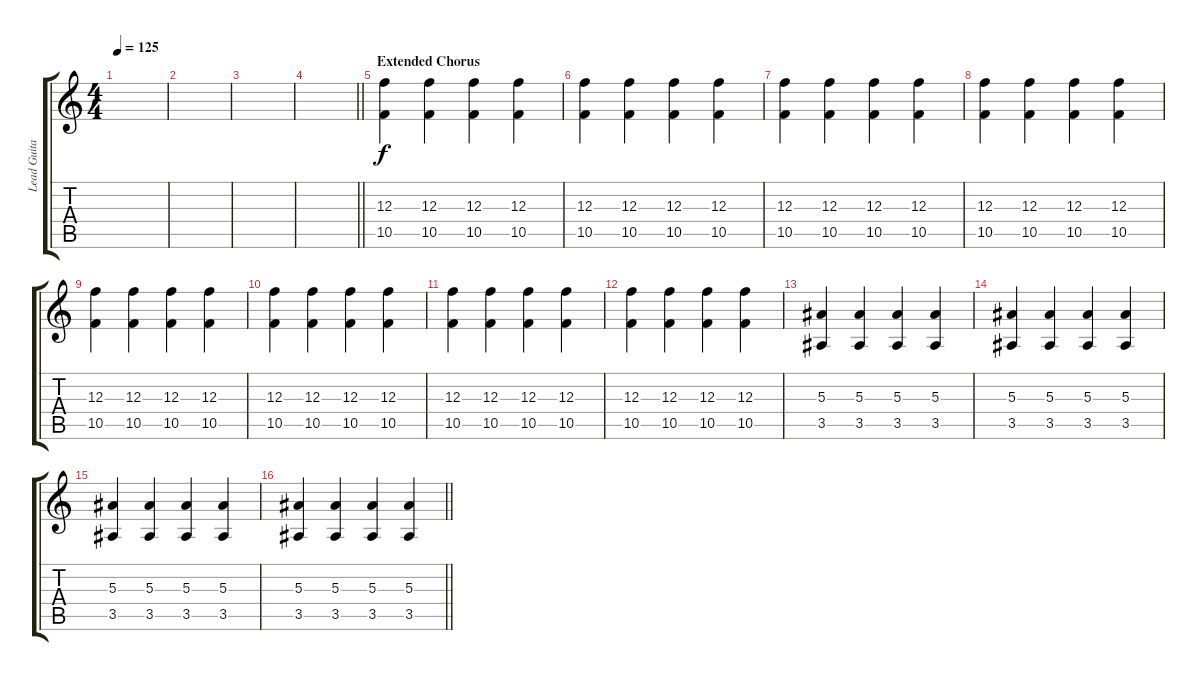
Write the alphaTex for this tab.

\track ("Lead Guitar" "Lead Guita") {instrument electricguitarjazz}
\staff {score tabs}
\tuning (D4 A3 F3 C3 G2 C2) {hide}
\ts (4 4)
\tempo 125
\clef g2
\ks c
|
|
|
\barLineRight lightlight
|
\section ("" "Extended Chorus")
(12.3 10.5).4{volume 11 instrument distortionguitar} (12.3 10.5).4 (12.3 10.5).4 (12.3 10.5).4 |
(12.3 10.5).4 (12.3 10.5).4 (12.3 10.5).4 (12.3 10.5).4 |
(12.3 10.5).4 (12.3 10.5).4 (12.3 10.5).4 (12.3 10.5).4 |
(12.3 10.5).4 (12.3 10.5).4 (12.3 10.5).4 (12.3 10.5).4 |
(12.3 10.5).4 (12.3 10.5).4 (12.3 10.5).4 (12.3 10.5).4 |
(12.3 10.5).4 (12.3 10.5).4 (12.3 10.5).4 (12.3 10.5).4 |
(12.3 10.5).4 (12.3 10.5).4 (12.3 10.5).4 (12.3 10.5).4 |
(12.3 10.5).4 (12.3 10.5).4 (12.3 10.5).4 (12.3 10.5).4 |
(5.3 3.5).4 (5.3 3.5).4 (5.3 3.5).4 (5.3 3.5).4 |
(5.3 3.5).4 (5.3 3.5).4 (5.3 3.5).4 (5.3 3.5).4 |
(5.3 3.5).4 (5.3 3.5).4 (5.3 3.5).4 (5.3 3.5).4 |
\barLineRight lightlight
(5.3 3.5).4 (5.3 3.5).4 (5.3 3.5).4 (5.3 3.5).4
